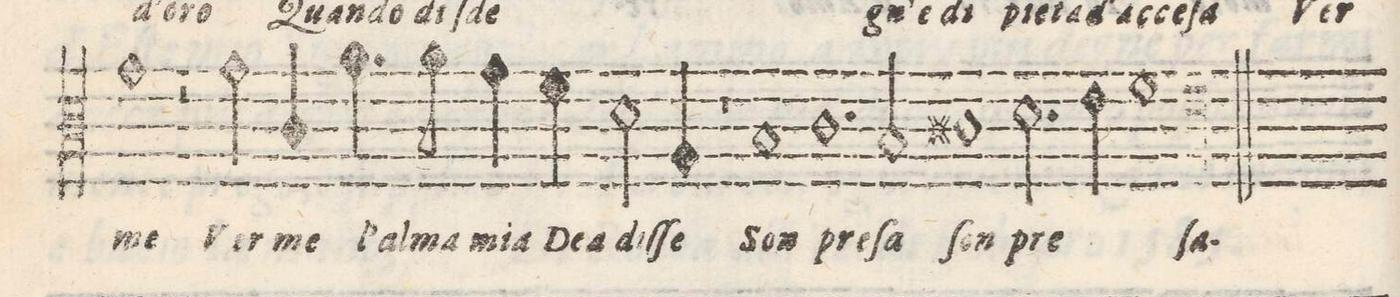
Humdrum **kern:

**kern	**text
*I"ALTO	*
*clefC3	*
*k[]	*
*met(C)	*
*M2/1	*
1g	-me
2r	.
2g\	Ver-
=28-	=28-
4c/	-me
4.a\	l'al-
8a\	-ma
4g\	mia
4f\	Dea
2d\	diſ-
4A/	-ſe
=29-	=29-
1r	.
1B	Son
=30-	=30-
1.c	pre-
2B/	-ſa
=31-	=31-
1c#X	ſon
2.d\	pre-
4e\	.
=32-	=32-
1f	.
1%5e	-ſa.
=33-	=33-
==	==
*-	*-
